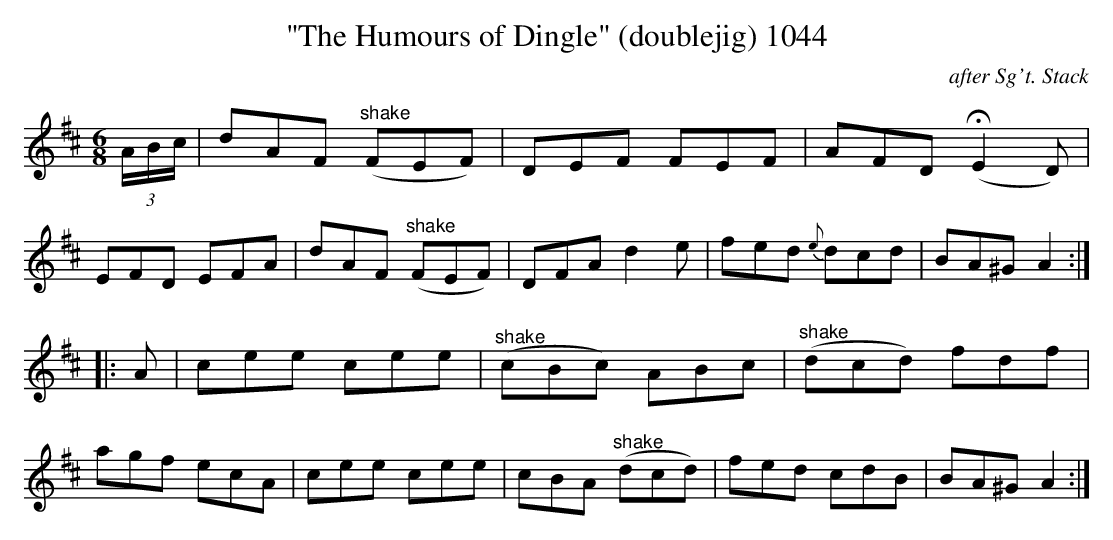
X:1
T:"The Humours of Dingle" (doublejig) 1044
C:after Sg't. Stack
BRENNAN July 2003 (HTTP://WWW.SOSYOURMOM.COM)
M:6/8
L:1/8
K:D
(3A/2B/2c/2|dAF ("^shake"FEF)|DEF FEF|AFD H(E2D)|
EFD EFA|dAF ("^shake"FEF)|DFA d2e|fed {e}dcd|BA^G A2:|
|:A|cee cee|"^shake"(cBc) ABc|("^shake"dcd) fdf|
agf ecA|cee cee|cBA ("^shake"dcd)|fed cdB|BA^G A2:|
